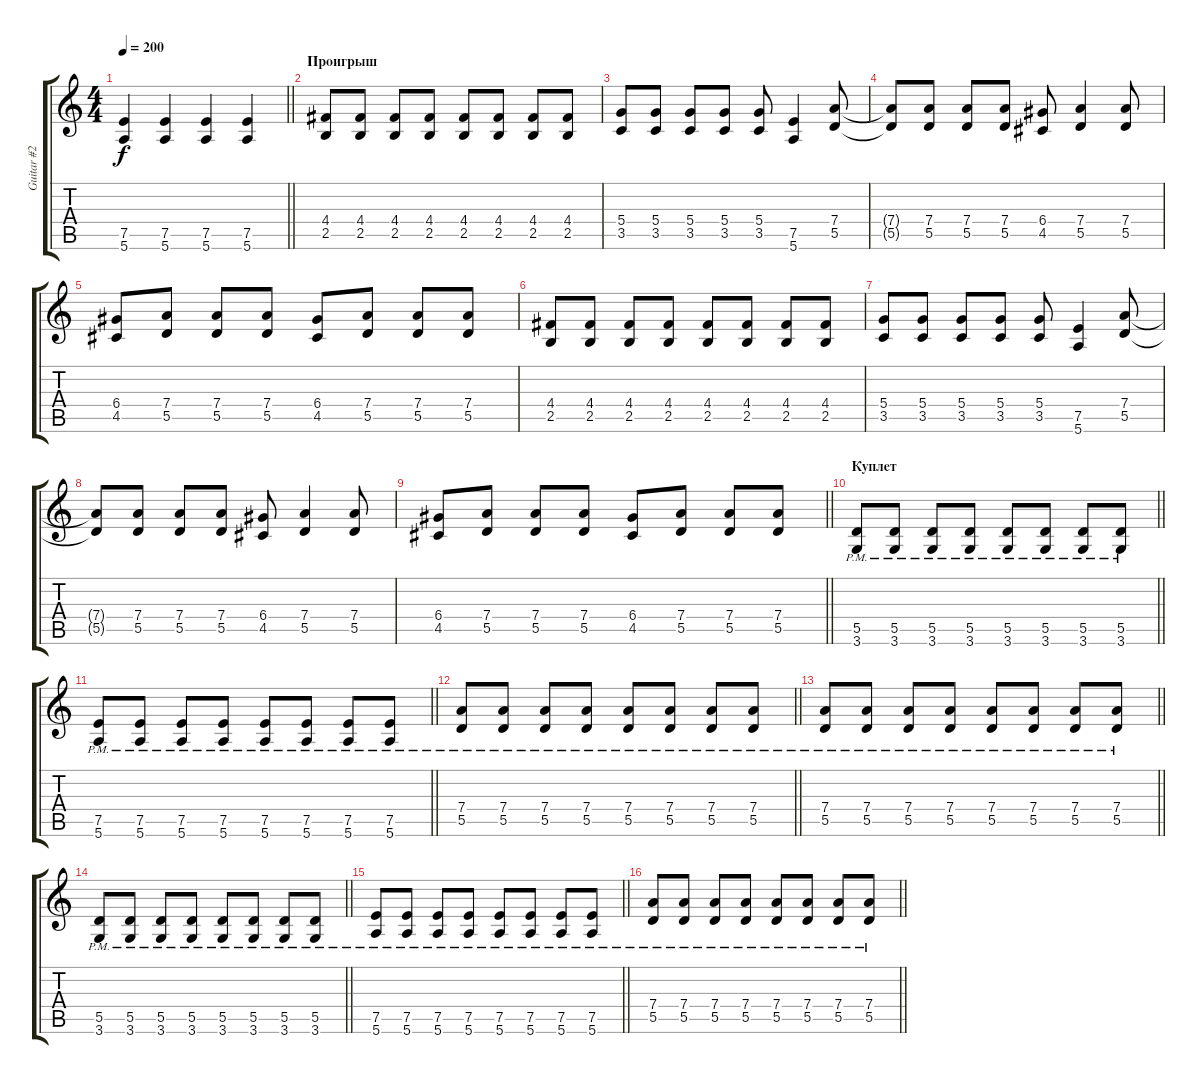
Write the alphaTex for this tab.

\track ("Guitar #2" "Guitar #2") {instrument overdrivenguitar}
\staff {score tabs}
\tuning (E4 B3 G3 D3 A2 E2) {hide}
\ts (4 4)
\tempo 200
\clef g2
\barLineRight lightlight
\ks c
(7.5 5.6).4{dy f} (7.5 5.6).4 (7.5 5.6).4 (7.5 5.6).4 |
\section ("" "Проигрыш")
(4.4 2.5).8 (4.4 2.5).8 (4.4 2.5).8 (4.4 2.5).8 (4.4 2.5).8 (4.4 2.5).8 (4.4 2.5).8 (4.4 2.5).8 |
(5.4 3.5).8 (5.4 3.5).8 (5.4 3.5).8 (5.4 3.5).8 (5.4 3.5).8 (7.5 5.6).4 (7.4 5.5).8 |
(7.4{t} 5.5{t}).8 (7.4 5.5).8 (7.4 5.5).8 (7.4 5.5).8 (6.4 4.5).8 (7.4 5.5).4 (7.4 5.5).8 |
(6.4 4.5).8 (7.4 5.5).8 (7.4 5.5).8 (7.4 5.5).8 (6.4 4.5).8 (7.4 5.5).8 (7.4 5.5).8 (7.4 5.5).8 |
(4.4 2.5).8 (4.4 2.5).8 (4.4 2.5).8 (4.4 2.5).8 (4.4 2.5).8 (4.4 2.5).8 (4.4 2.5).8 (4.4 2.5).8 |
(5.4 3.5).8 (5.4 3.5).8 (5.4 3.5).8 (5.4 3.5).8 (5.4 3.5).8 (7.5 5.6).4 (7.4 5.5).8 |
(7.4{t} 5.5{t}).8 (7.4 5.5).8 (7.4 5.5).8 (7.4 5.5).8 (6.4 4.5).8 (7.4 5.5).4 (7.4 5.5).8 |
\barLineRight lightlight
(6.4 4.5).8 (7.4 5.5).8 (7.4 5.5).8 (7.4 5.5).8 (6.4 4.5).8 (7.4 5.5).8 (7.4 5.5).8 (7.4 5.5).8 |
\section ("" "Куплет")
\barLineRight lightlight
(5.5{pm} 3.6).8 (5.5{pm} 3.6{pm}).8 (5.5{pm} 3.6{pm}).8 (5.5{pm} 3.6{pm}).8 (5.5{pm} 3.6{pm}).8 (5.5{pm} 3.6{pm}).8 (5.5{pm} 3.6{pm}).8 (5.5{pm} 3.6{pm}).8 |
\barLineRight lightlight
(7.5{pm} 5.6).8 (7.5{pm} 5.6{pm}).8 (7.5{pm} 5.6{pm}).8 (7.5{pm} 5.6{pm}).8 (7.5{pm} 5.6{pm}).8 (7.5{pm} 5.6{pm}).8 (7.5{pm} 5.6{pm}).8 (7.5{pm} 5.6{pm}).8 |
\barLineRight lightlight
(7.4{pm} 5.5{pm}).8 (7.4{pm} 5.5{pm}).8 (7.4{pm} 5.5{pm}).8 (7.4{pm} 5.5{pm}).8 (7.4{pm} 5.5{pm}).8 (7.4{pm} 5.5{pm}).8 (7.4{pm} 5.5{pm}).8 (7.4{pm} 5.5{pm}).8 |
\barLineRight lightlight
(7.4{pm} 5.5{pm}).8 (7.4{pm} 5.5{pm}).8 (7.4{pm} 5.5{pm}).8 (7.4{pm} 5.5{pm}).8 (7.4{pm} 5.5{pm}).8 (7.4{pm} 5.5{pm}).8 (7.4{pm} 5.5{pm}).8 (7.4{pm} 5.5{pm}).8 |
\barLineRight lightlight
(5.5{pm} 3.6).8 (5.5{pm} 3.6{pm}).8 (5.5{pm} 3.6{pm}).8 (5.5{pm} 3.6{pm}).8 (5.5{pm} 3.6{pm}).8 (5.5{pm} 3.6{pm}).8 (5.5{pm} 3.6{pm}).8 (5.5{pm} 3.6{pm}).8 |
\barLineRight lightlight
(7.5{pm} 5.6).8 (7.5{pm} 5.6{pm}).8 (7.5{pm} 5.6{pm}).8 (7.5{pm} 5.6{pm}).8 (7.5{pm} 5.6{pm}).8 (7.5{pm} 5.6{pm}).8 (7.5{pm} 5.6{pm}).8 (7.5{pm} 5.6{pm}).8 |
\barLineRight lightlight
(7.4{pm} 5.5{pm}).8 (7.4{pm} 5.5{pm}).8 (7.4{pm} 5.5{pm}).8 (7.4{pm} 5.5{pm}).8 (7.4{pm} 5.5{pm}).8 (7.4{pm} 5.5{pm}).8 (7.4{pm} 5.5{pm}).8 (7.4{pm} 5.5{pm}).8
